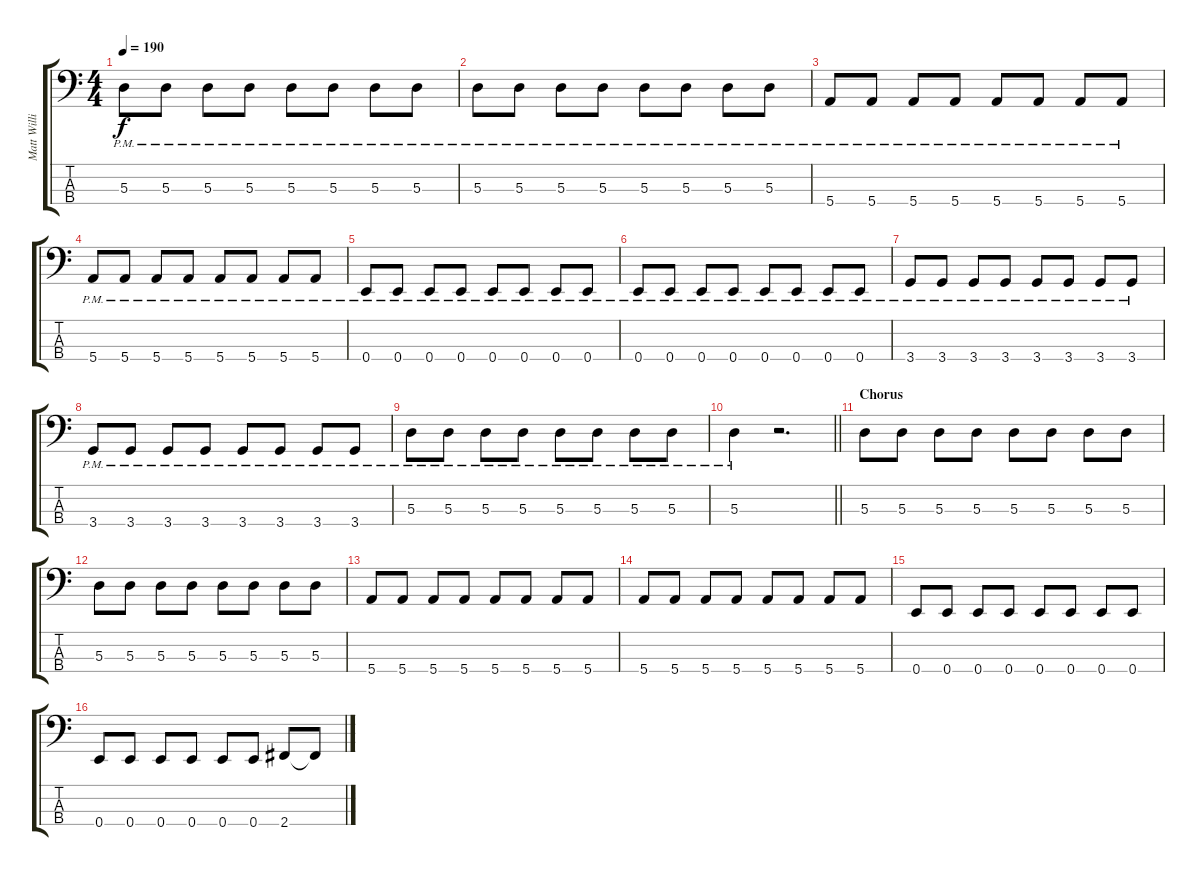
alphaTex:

\track ("Matt Willis" "Matt Willi") {instrument electricbasspick}
\staff {score tabs}
\tuning (G2 D2 A1 E1) {hide}
\ts (4 4)
\tempo 190
\clef f4
\ks c
5.3{pm}.8{dy f} 5.3{pm}.8 5.3{pm}.8 5.3{pm}.8 5.3{pm}.8 5.3{pm}.8 5.3{pm}.8 5.3{pm}.8 |
5.3{pm}.8 5.3{pm}.8 5.3{pm}.8 5.3{pm}.8 5.3{pm}.8 5.3{pm}.8 5.3{pm}.8 5.3{pm}.8 |
5.4{pm}.8 5.4{pm}.8 5.4{pm}.8 5.4{pm}.8 5.4{pm}.8 5.4{pm}.8 5.4{pm}.8 5.4{pm}.8 |
5.4{pm}.8 5.4{pm}.8 5.4{pm}.8 5.4{pm}.8 5.4{pm}.8 5.4{pm}.8 5.4{pm}.8 5.4{pm}.8 |
0.4{pm}.8 0.4{pm}.8 0.4{pm}.8 0.4{pm}.8 0.4{pm}.8 0.4{pm}.8 0.4{pm}.8 0.4{pm}.8 |
0.4{pm}.8 0.4{pm}.8 0.4{pm}.8 0.4{pm}.8 0.4{pm}.8 0.4{pm}.8 0.4{pm}.8 0.4{pm}.8 |
3.4{pm}.8 3.4{pm}.8 3.4{pm}.8 3.4{pm}.8 3.4{pm}.8 3.4{pm}.8 3.4{pm}.8 3.4{pm}.8 |
3.4{pm}.8 3.4{pm}.8 3.4{pm}.8 3.4{pm}.8 3.4{pm}.8 3.4{pm}.8 3.4{pm}.8 3.4{pm}.8 |
5.3{pm}.8 5.3{pm}.8 5.3{pm}.8 5.3{pm}.8 5.3{pm}.8 5.3{pm}.8 5.3{pm}.8 5.3{pm}.8 |
\barLineRight lightlight
5.3{pm}.4 r.2{d} |
\section ("" "Chorus")
5.3.8 5.3.8 5.3.8 5.3.8 5.3.8 5.3.8 5.3.8 5.3.8 |
5.3.8 5.3.8 5.3.8 5.3.8 5.3.8 5.3.8 5.3.8 5.3.8 |
5.4.8 5.4.8 5.4.8 5.4.8 5.4.8 5.4.8 5.4.8 5.4.8 |
5.4.8 5.4.8 5.4.8 5.4.8 5.4.8 5.4.8 5.4.8 5.4.8 |
0.4.8 0.4.8 0.4.8 0.4.8 0.4.8 0.4.8 0.4.8 0.4.8 |
0.4.8 0.4.8 0.4.8 0.4.8 0.4.8 0.4.8 2.4.8 2.4{t}.8
